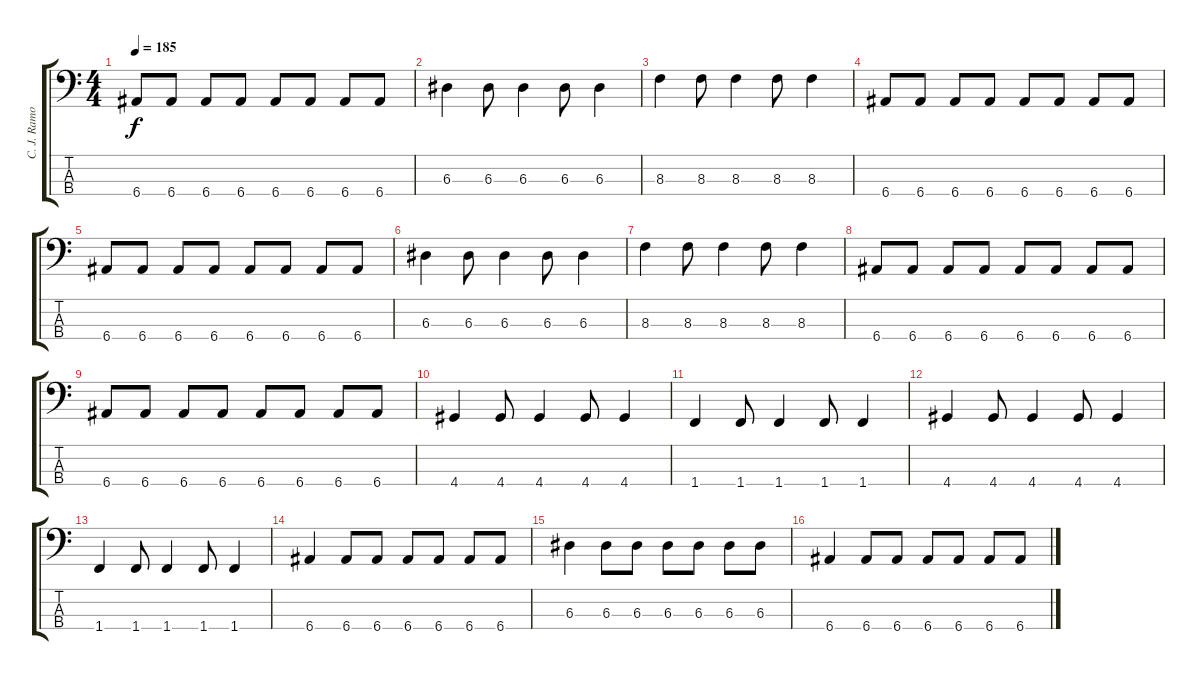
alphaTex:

\track ("C. J. Ramone" "C. J. Ramo") {instrument electricbasspick}
\staff {score tabs}
\tuning (G2 D2 A1 E1) {hide}
\ts (4 4)
\tempo 185
\clef f4
\ks c
6.4.8{dy f} 6.4.8 6.4.8 6.4.8 6.4.8 6.4.8 6.4.8 6.4.8 |
6.3.4 6.3.8 6.3.4 6.3.8 6.3.4 |
8.3.4 8.3.8 8.3.4 8.3.8 8.3.4 |
6.4.8 6.4.8 6.4.8 6.4.8 6.4.8 6.4.8 6.4.8 6.4.8 |
6.4.8 6.4.8 6.4.8 6.4.8 6.4.8 6.4.8 6.4.8 6.4.8 |
6.3.4 6.3.8 6.3.4 6.3.8 6.3.4 |
8.3.4 8.3.8 8.3.4 8.3.8 8.3.4 |
6.4.8 6.4.8 6.4.8 6.4.8 6.4.8 6.4.8 6.4.8 6.4.8 |
6.4.8 6.4.8 6.4.8 6.4.8 6.4.8 6.4.8 6.4.8 6.4.8 |
4.4.4 4.4.8 4.4.4 4.4.8 4.4.4 |
1.4.4 1.4.8 1.4.4 1.4.8 1.4.4 |
4.4.4 4.4.8 4.4.4 4.4.8 4.4.4 |
1.4.4 1.4.8 1.4.4 1.4.8 1.4.4 |
6.4.4 6.4.8 6.4.8 6.4.8 6.4.8 6.4.8 6.4.8 |
6.3.4 6.3.8 6.3.8 6.3.8 6.3.8 6.3.8 6.3.8 |
6.4.4 6.4.8 6.4.8 6.4.8 6.4.8 6.4.8 6.4.8
